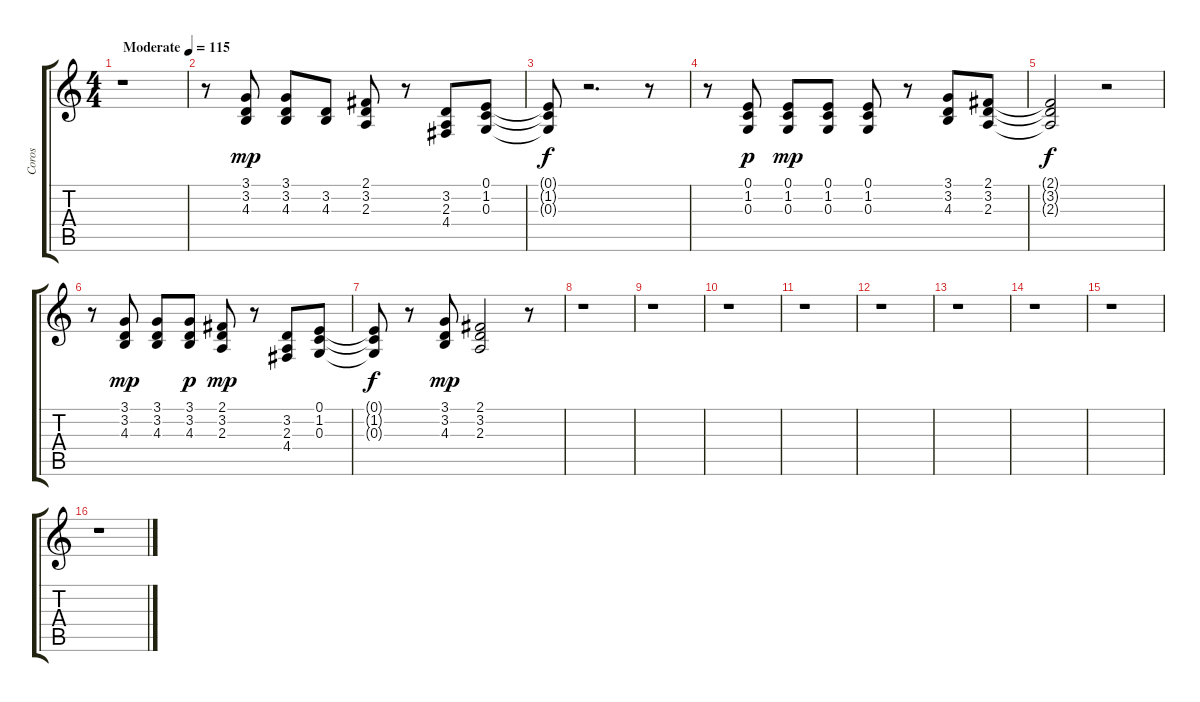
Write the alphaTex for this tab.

\track ("Coros" "Coros") {instrument voiceoohs}
\staff {score tabs}
\tuning (E4 B3 G3 D3 A2 E2) {hide}
\ts (4 4)
\tempo (115 "Moderate")
\clef g2
\ks c
r.1{dy mp instrument voiceoohs} |
r.8 (3.1 3.2 4.3).8 (3.1 3.2 4.3).8 (3.2 4.3).8 (2.1 3.2 2.3).8 r.8 (3.2 2.3 4.4).8 (0.1 1.2 0.3).8 |
(0.1{t} 1.2{t} 0.3{t}).8{dy f} r.2{d} r.8 |
r.8 (0.1 1.2 0.3).8{dy p} (0.1 1.2 0.3).8{dy mp} (0.1 1.2 0.3).8 (0.1 1.2 0.3).8 r.8 (3.1 3.2 4.3).8 (2.1 3.2 2.3).8 |
(2.1{t} 3.2{t} 2.3{t}).2{dy f} r.2 |
r.8 (3.1 3.2 4.3).8{dy mp} (3.1 3.2 4.3).8 (3.1 3.2 4.3).8{dy p} (2.1 3.2 2.3).8{dy mp} r.8 (3.2 2.3 4.4).8 (0.1 1.2 0.3).8 |
(0.1{t} 1.2{t} 0.3{t}).8{dy f} r.8 (3.1 3.2 4.3).8{dy mp} (2.1 3.2 2.3).2 r.8 |
r.1 |
r.1 |
r.1 |
r.1 |
r.1 |
r.1 |
r.1 |
r.1 |
r.1
